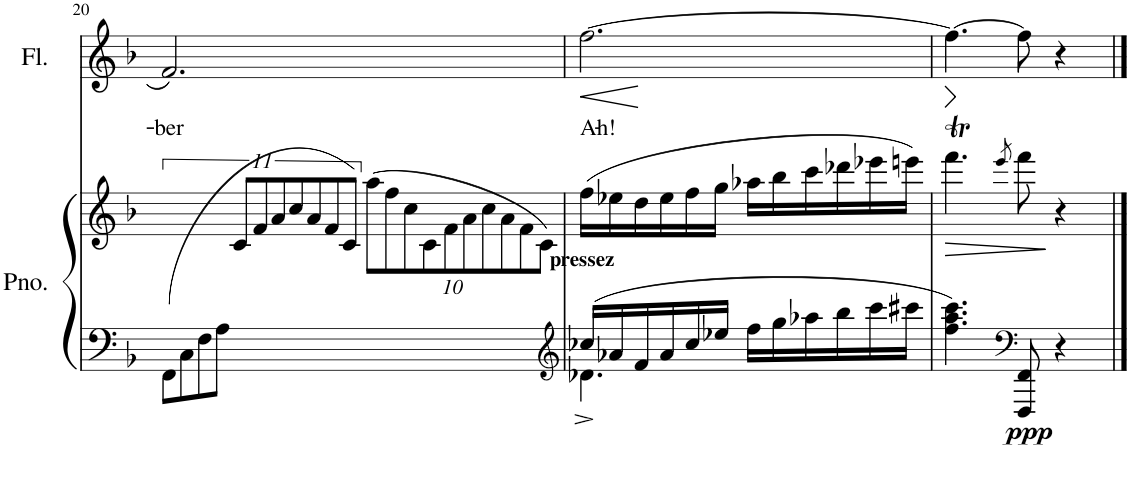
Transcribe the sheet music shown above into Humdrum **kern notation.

**kern	**kern	**dynam	**kern	**text	**dynam
*part2	*part2	*part2	*part1	*part1	*part1
*staff3	*staff2	*staff2/3	*staff1	*staff1	*staff1
*I"Piano	*	*	*I"Flauta	*	*
*I'Pno.	*	*	*I'Fl.	*	*
!!LO:PB:g=z
*clefF4	*clefG2	*	*clefG2	*	*
*k[b-]	*k[b-]	*	*k[b-]	*	*
*M6/8	*M6/8	*	*M6/8	*	*
=20	=20	=20	=20	=20	=20
!	!	!	!	!LO:LY:b	!
(88%3FF\L	22%3ryy	.	2.f/	-ber	.
88%3C\	.	.	.	.	.
21120ryy	.	.	.	.	.
88%3F\	.	.	.	.	.
88%3A\J	.	.	.	.	.
.	88%3c/L	.	.	.	.
21120ryy	.	.	.	.	.
22%3.ryy	.	.	.	.	.
.	88%3f/	.	.	.	.
.	88%3a/	.	.	.	.
.	88%3cc/	.	.	.	.
.	88%3a/	.	.	.	.
.	88%3f/	.	.	.	.
.	88%3c/J	.	.	.	.
22%3.ryy	.	.	.	.	.
*	*Xbrackettup	*	*	*	*
.	(80%3aa\L	.	.	.	.
.	80%3ff\	.	.	.	.
.	80%3cc\	.	.	.	.
.	80%3c\	.	.	.	.
.	80%3f\	.	.	.	.
22%3ryy	.	.	.	.	.
.	80%3a\	.	.	.	.
.	80%3cc\	.	.	.	.
.	80%3a\	.	.	.	.
.	80%3f\	.	.	.	.
10560%719ryy	.	.	.	.	.
.	80%3c\J)	.	.	.	.
=21	=21	=21	=21	=21	=21
*clefG2	*	*	*	*	*
*^	*	*	*	*	*
!LO:TX:a:B:t=pressez	!	!	!	!	!	!
!	!	!	!	!	!LO:LY:b	!LO:HP:b
16cc-X/LL	4.d-X^\	16ff\LL	.	[2.ff\	Ah!-	<
10560ryy	.	16ee-X\	.	.	.	.
16a-X/	.	.	.	.	.	.
.	.	16dd\	.	.	.	.
16f/	.	.	.	.	.	.
.	.	16ee-\	.	.	.	.
16a-/	.	.	.	.	.	.
.	.	16ff\	.	.	.	.
16cc-/	.	.	.	.	.	.
.	.	16gg\JJ	.	.	.	.
16ee-X/JJ	.	.	.	.	.	.
.	10560%3961ryy	16aa-X\LL	.	.	.	.
16ff\LL	.	.	.	.	.	.
.	.	16bb-\	.	.	.	.
16gg\	.	.	.	.	.	.
.	.	16ccc\	.	.	.	.
16aa-X\	.	.	.	.	.	.
.	.	16ddd-X\	.	.	.	.
16bb-\	.	.	.	.	.	.
.	.	16eee-X\	.	.	.	.
16ccc\	.	.	.	.	.	.
.	.	16eeen\JJ)	.	.	.	.
16ccc#X\JJ	.	.	.	.	.	.
.	.	10560ryy	.	10560ryy	.	[
*v	*v	*	*	*	*	*
=22	=22	=22	=22	=22	=22
!	!	!LO:HP:b	!	!	!LO:HP:b
4.ff\ 4.aa\ 4.ccc\	4.fffT\	>	4.ff\_	.	>
*clefF4	*	*	*	*	*
.	8qeee/	.	.	.	.
!	!	!LO:DY:b=2	!	!	!
8FFF/ 8FF/	8fff\	ppp	8ff\]	.	.
4r	4r	]	4r	.	.
.	.	.	.	.	]
==	==	==	==	==	==
*-	*-	*-	*-	*-	*-
